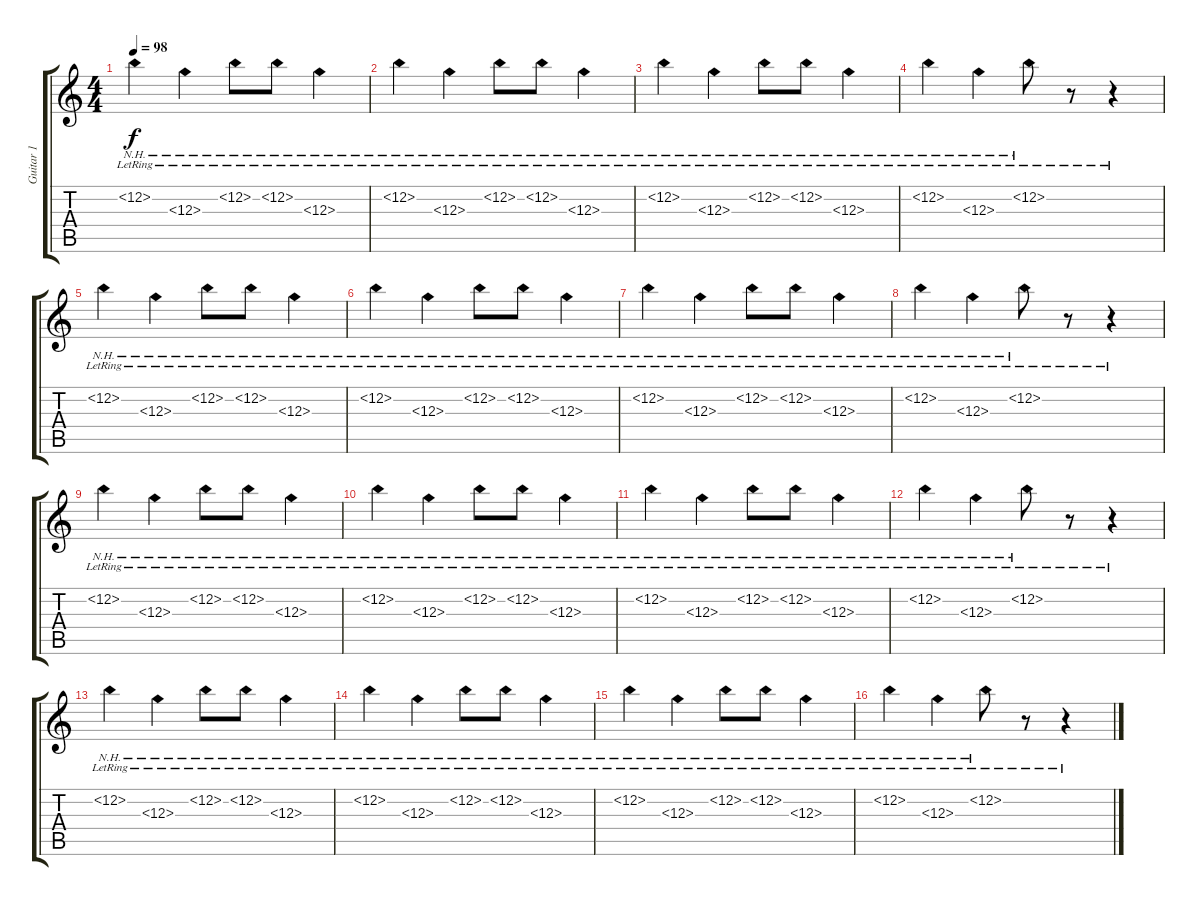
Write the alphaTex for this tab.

\track ("Guitar 1" "Guitar 1") {instrument electricguitarjazz}
\staff {score tabs}
\tuning (E4 B3 G3 D3 A2 E2) {hide}
\ts (4 4)
\tempo 98
\clef g2
\ks c
12.2{nh lr}.4{dy f instrument electricguitarjazz} 12.3{nh lr}.4 12.2{nh lr}.8 12.2{nh lr}.8 12.3{nh lr}.4 |
12.2{nh lr}.4 12.3{nh lr}.4 12.2{nh lr}.8 12.2{nh lr}.8 12.3{nh lr}.4 |
12.2{nh lr}.4 12.3{nh lr}.4 12.2{nh lr}.8 12.2{nh lr}.8 12.3{nh lr}.4 |
12.2{nh lr}.4 12.3{nh lr}.4 12.2{nh lr}.8 r.8 r.4 |
12.2{nh lr}.4 12.3{nh lr}.4 12.2{nh lr}.8 12.2{nh lr}.8 12.3{nh lr}.4 |
12.2{nh lr}.4 12.3{nh lr}.4 12.2{nh lr}.8 12.2{nh lr}.8 12.3{nh lr}.4 |
12.2{nh lr}.4 12.3{nh lr}.4 12.2{nh lr}.8 12.2{nh lr}.8 12.3{nh lr}.4 |
12.2{nh lr}.4 12.3{nh lr}.4 12.2{nh lr}.8 r.8 r.4 |
12.2{nh lr}.4 12.3{nh lr}.4 12.2{nh lr}.8 12.2{nh lr}.8 12.3{nh lr}.4 |
12.2{nh lr}.4 12.3{nh lr}.4 12.2{nh lr}.8 12.2{nh lr}.8 12.3{nh lr}.4 |
12.2{nh lr}.4 12.3{nh lr}.4 12.2{nh lr}.8 12.2{nh lr}.8 12.3{nh lr}.4 |
12.2{nh lr}.4 12.3{nh lr}.4 12.2{nh lr}.8 r.8 r.4 |
12.2{nh lr}.4 12.3{nh lr}.4 12.2{nh lr}.8 12.2{nh lr}.8 12.3{nh lr}.4 |
12.2{nh lr}.4 12.3{nh lr}.4 12.2{nh lr}.8 12.2{nh lr}.8 12.3{nh lr}.4 |
12.2{nh lr}.4 12.3{nh lr}.4 12.2{nh lr}.8 12.2{nh lr}.8 12.3{nh lr}.4 |
12.2{nh lr}.4 12.3{nh lr}.4 12.2{nh lr}.8 r.8 r.4
